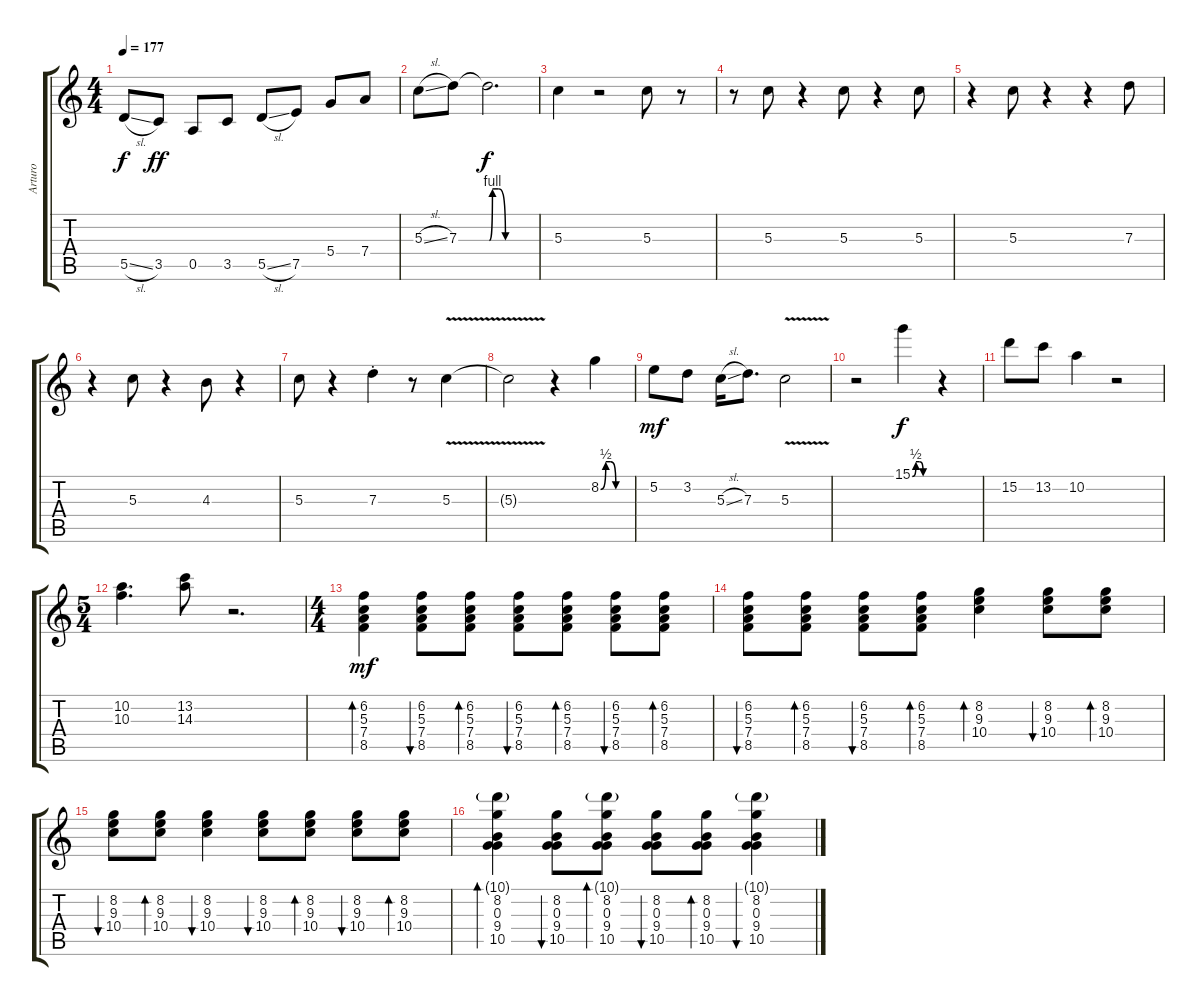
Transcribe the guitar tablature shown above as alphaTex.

\track ("Arturo" "Arturo") {instrument acousticguitarsteel}
\staff {score tabs}
\tuning (E4 B3 G3 D3 A2 E2) {hide}
\ts (4 4)
\tempo 177
\clef g2
\ks c
5.5{sl}.8{dy f} 3.5.8{dy ff} 0.5.8 3.5.8 5.5{sl}.8 7.5.8 5.4.8 7.4.8 |
5.3{sl}.8 7.3.8 7.3{be (custom 0 0 4 4 12 4 21 0 60 0) t}.2{d dy f} |
5.3.4 r.2 5.3.8 r.8 |
r.8 5.3.8 r.4 5.3.8 r.4 5.3.8 |
r.4 5.3.8 r.4 r.4 7.3.8 |
r.4 5.3.8 r.4 4.3.8 r.4 |
5.3.8 r.4 7.3{st}.4 r.8 5.3{v}.4 |
5.3{t}.2 r.4 8.2{be (custom 0 0 10 2 20 2 30 0 60 0)}.4 |
5.2.8{dy mf} 3.2.8 5.3{sl}.16 7.3.8{d} 5.3{v}.2 |
r.2 15.1{be (custom 0 0 10 2 20 2 30 0 60 0)}.4{dy f} r.4 |
15.2.8 13.2.8 10.2.4 r.2 |
\ts (5 4)
(10.2 10.3).4{d} (13.2 14.3).8 r.2{d} |
\ts (4 4)
(6.2 5.3 7.4 8.5).4{bd 30 dy mf beam Down} (6.2 5.3 7.4 8.5).8{bu 30} (6.2 5.3 7.4 8.5).8{bd 30} (6.2 5.3 7.4 8.5).8{bu 30} (6.2 5.3 7.4 8.5).8{bd 30} (6.2 5.3 7.4 8.5).8{bu 30} (6.2 5.3 7.4 8.5).8{bd 30} |
(6.2 5.3 7.4 8.5).8{bu 30} (6.2 5.3 7.4 8.5).8{bd 30} (6.2 5.3 7.4 8.5).8{bu 30} (6.2 5.3 7.4 8.5).8{bd 30} (8.2 9.3 10.4).4{bd 30} (8.2 9.3 10.4).8{bu 30} (8.2 9.3 10.4).8{bd 30} |
(8.2 9.3 10.4).8{bu 30} (8.2 9.3 10.4).8{bd 30} (8.2 9.3 10.4).4{bu 30} (8.2 9.3 10.4).8{bu 30} (8.2 9.3 10.4).8{bd 30} (8.2 9.3 10.4).8{bu 30} (8.2 9.3 10.4).8{bd 30} |
(10.1{g} 8.2 0.3 9.4 10.5).4{bd 30} (8.2 0.3 9.4 10.5).8{bu 30} (10.1{g} 8.2 0.3 9.4 10.5).8{bd 30} (8.2 0.3 9.4 10.5).8{bu 30} (8.2 0.3 9.4 10.5).8{bd 30} (10.1{g} 8.2 0.3 9.4 10.5).4{bu 30}
